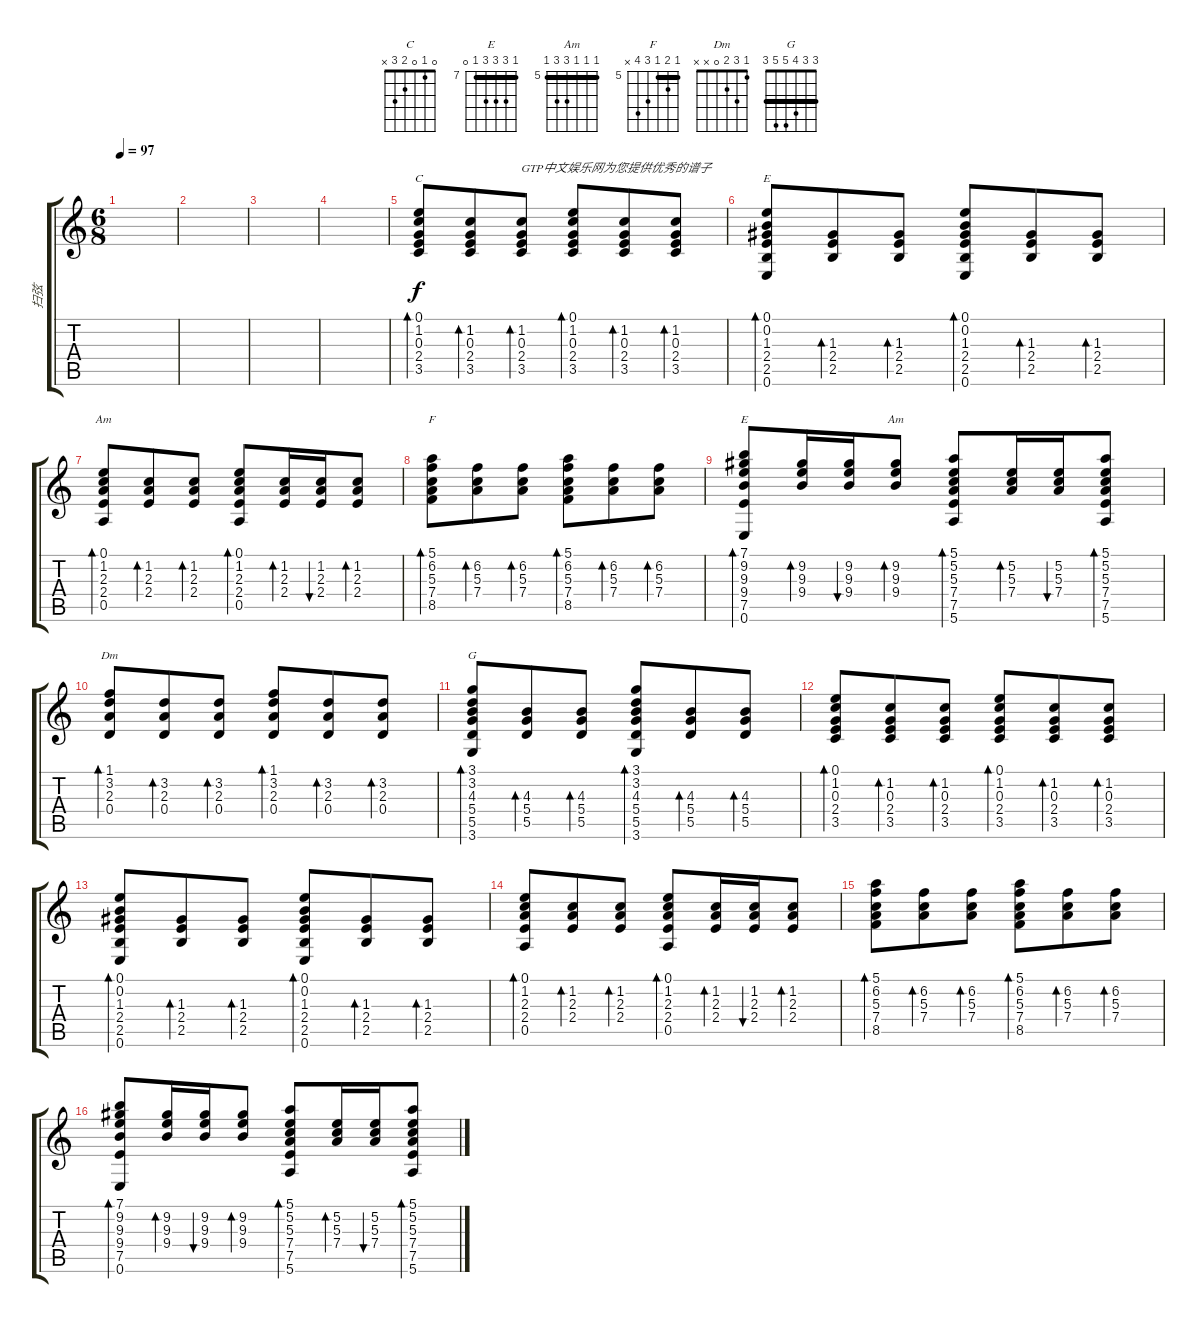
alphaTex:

\track ("扫弦" "扫弦") {instrument electricguitarjazz}
\staff {score tabs}
\tuning (E4 B3 G3 D3 A2 E2) {hide}
\chord ("C" 0 1 0 2 3 x)
\chord ("E" 0 0 1 2 2 0)
\chord ("Am" 0 1 2 2 0 x)
\chord ("F" 5 6 5 7 8 x) {firstfret 5 barre 5}
\chord ("E" 7 9 9 9 7 0) {firstfret 7 barre 7}
\chord ("Am" 5 5 5 7 7 5) {firstfret 5 barre 5}
\chord ("Dm" 1 3 2 0 x x)
\chord ("G" 3 3 4 5 5 3) {barre 3}
\ts (6 8)
\tempo 97
\clef g2
\ks c
|
|
|
|
(0.1 1.2 0.3 2.4 3.5).8{bd 60 ch "C"} (1.2 0.3 2.4 3.5).8{bd 60} (1.2 0.3 2.4 3.5).8{bd 60 txt "GTP中文娱乐网为您提供优秀的谱子"} (0.1 1.2 0.3 2.4 3.5).8{bd 60} (1.2 0.3 2.4 3.5).8{bd 60} (1.2 0.3 2.4 3.5).8{bd 60} |
(0.1 0.2 1.3 2.4 2.5 0.6).8{bd 60 ch "E"} (1.3 2.4 2.5).8{bd 60} (1.3 2.4 2.5).8{bd 60} (0.1 0.2 1.3 2.4 2.5 0.6).8{bd 60} (1.3 2.4 2.5).8{bd 60} (1.3 2.4 2.5).8{bd 60} |
(0.1 1.2 2.3 2.4 0.5).8{bd 60 ch "Am"} (1.2 2.3 2.4).8{bd 60} (1.2 2.3 2.4).8{bd 60} (0.1 1.2 2.3 2.4 0.5).8{bd 60} (1.2 2.3 2.4).16{bd 60} (1.2 2.3 2.4).16{bu 60} (1.2 2.3 2.4).8{bd 60} |
(5.1 6.2 5.3 7.4 8.5).8{bd 60 ch "F"} (6.2 5.3 7.4).8{bd 60} (6.2 5.3 7.4).8{bd 60} (5.1 6.2 5.3 7.4 8.5).8{bd 60} (6.2 5.3 7.4).8{bd 60} (6.2 5.3 7.4).8{bd 60} |
(7.1 9.2 9.3 9.4 7.5 0.6).8{bd 60 ch "E"} (9.2 9.3 9.4).16{bd 60} (9.2 9.3 9.4).16{bu 60} (9.2 9.3 9.4).8{bd 60 ch "Am"} (5.1 5.2 5.3 7.4 7.5 5.6).8{bd 60} (5.2 5.3 7.4).16{bd 60} (5.2 5.3 7.4).16{bu 60} (5.1 5.2 5.3 7.4 7.5 5.6).8{bd 60} |
(1.1 3.2 2.3 0.4).8{bd 60 ch "Dm"} (3.2 2.3 0.4).8{bd 60} (3.2 2.3 0.4).8{bd 60} (1.1 3.2 2.3 0.4).8{bd 60} (3.2 2.3 0.4).8{bd 60} (3.2 2.3 0.4).8{bd 60} |
(3.1 3.2 4.3 5.4 5.5 3.6).8{bd 60 ch "G"} (4.3 5.4 5.5).8{bd 60} (4.3 5.4 5.5).8{bd 60} (3.1 3.2 4.3 5.4 5.5 3.6).8{bd 60} (4.3 5.4 5.5).8{bd 60} (4.3 5.4 5.5).8{bd 60} |
(0.1 1.2 0.3 2.4 3.5).8{bd 60} (1.2 0.3 2.4 3.5).8{bd 60} (1.2 0.3 2.4 3.5).8{bd 60} (0.1 1.2 0.3 2.4 3.5).8{bd 60} (1.2 0.3 2.4 3.5).8{bd 60} (1.2 0.3 2.4 3.5).8{bd 60} |
(0.1 0.2 1.3 2.4 2.5 0.6).8{bd 60} (1.3 2.4 2.5).8{bd 60} (1.3 2.4 2.5).8{bd 60} (0.1 0.2 1.3 2.4 2.5 0.6).8{bd 60} (1.3 2.4 2.5).8{bd 60} (1.3 2.4 2.5).8{bd 60} |
(0.1 1.2 2.3 2.4 0.5).8{bd 60} (1.2 2.3 2.4).8{bd 60} (1.2 2.3 2.4).8{bd 60} (0.1 1.2 2.3 2.4 0.5).8{bd 60} (1.2 2.3 2.4).16{bd 60} (1.2 2.3 2.4).16{bu 60} (1.2 2.3 2.4).8{bd 60} |
(5.1 6.2 5.3 7.4 8.5).8{bd 60} (6.2 5.3 7.4).8{bd 60} (6.2 5.3 7.4).8{bd 60} (5.1 6.2 5.3 7.4 8.5).8{bd 60} (6.2 5.3 7.4).8{bd 60} (6.2 5.3 7.4).8{bd 60} |
(7.1 9.2 9.3 9.4 7.5 0.6).8{bd 60} (9.2 9.3 9.4).16{bd 60} (9.2 9.3 9.4).16{bu 60} (9.2 9.3 9.4).8{bd 60} (5.1 5.2 5.3 7.4 7.5 5.6).8{bd 60} (5.2 5.3 7.4).16{bd 60} (5.2 5.3 7.4).16{bu 60} (5.1 5.2 5.3 7.4 7.5 5.6).8{bd 60}
